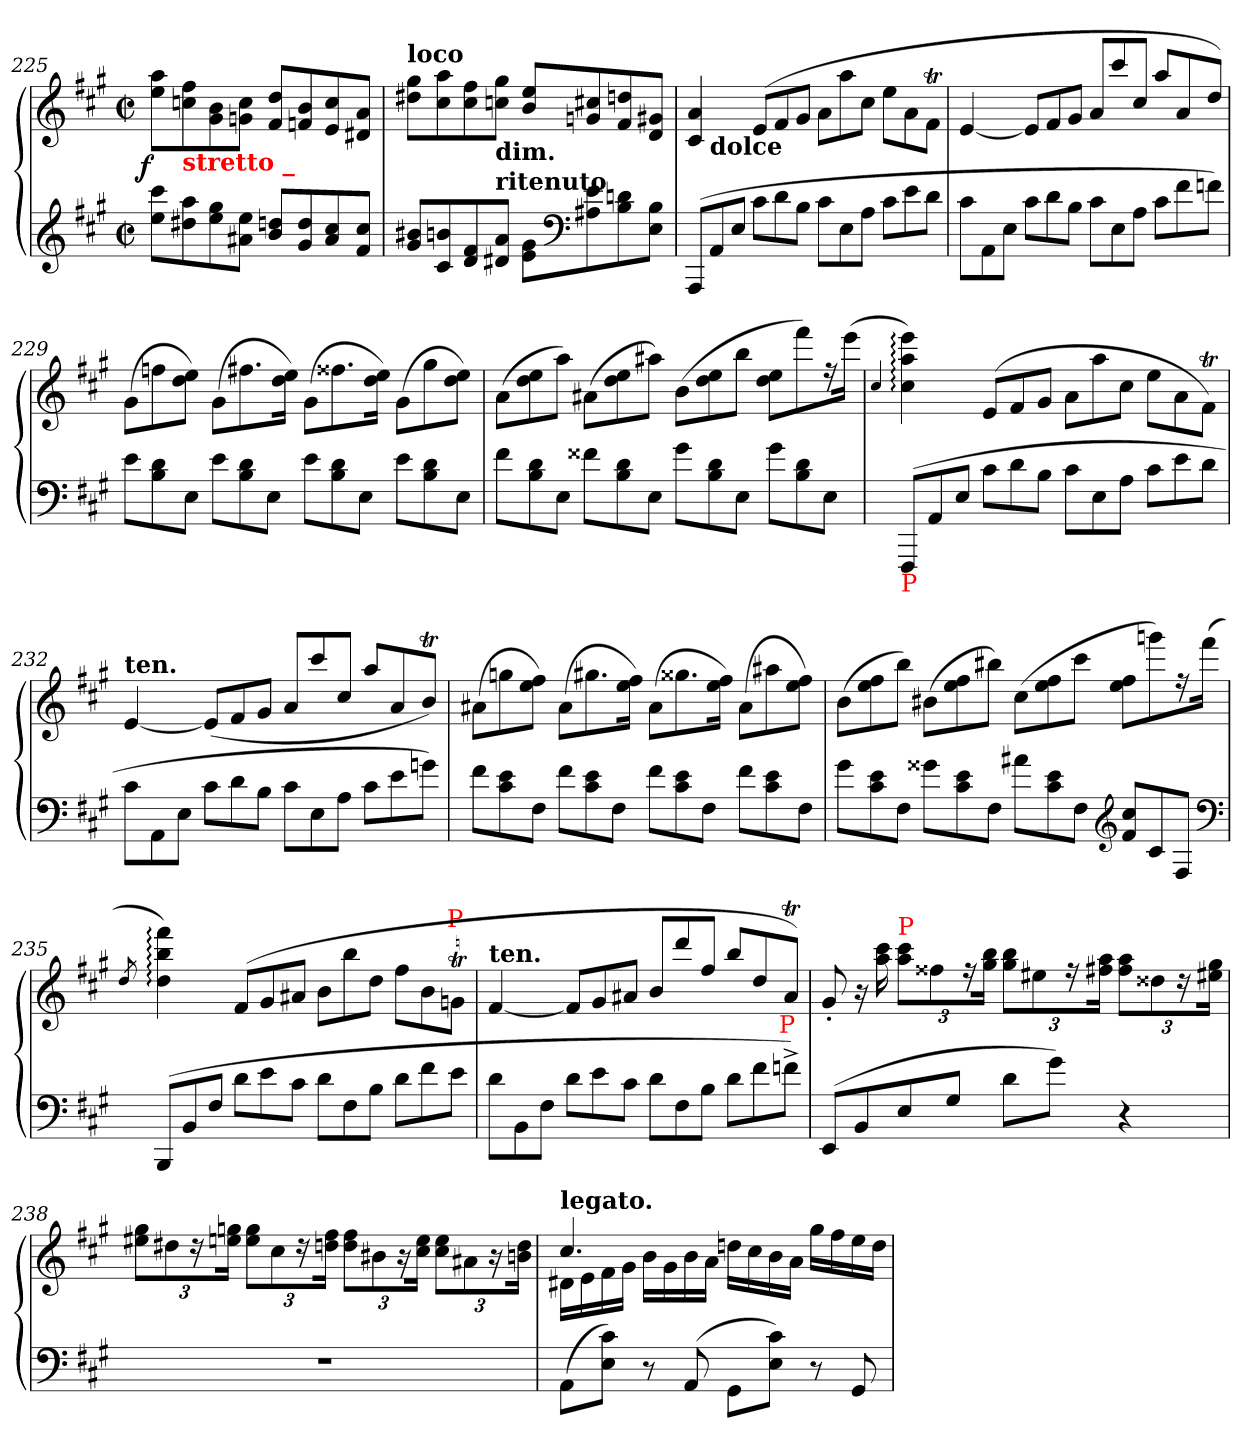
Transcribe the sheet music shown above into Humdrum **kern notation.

**kern	**kern	**dynam
*part1	*part1	*part1
*staff2	*staff1	*staff1/2
*clefG2	*clefG2	*
*k[f#c#g#]	*k[f#c#g#]	*
*M2/2	*M2/2	*
*met(c|)	*met(c|)	*
=225	=225	=225
!	!	!LO:DY:rj
8ccc# 8eeL	8aa 8eeL	f
!	!LO:TX:b:B:color=red:t=stretto _	!
8aa 8dd#X	8ff# 8ccn	.
8gg# 8ee	8b 8g#	.
8ee 8a#XJ	8cc 8gnJ	.
8ddn 8bL	8dd 8f#L	.
8dd 8g#	8b 8fn	.
8cc# 8a#	8cc 8e	.
8cc# 8f#J	8a 8d#XJ	.
=226	=226	=226
!	!LO:TX:a:B:t=loco	!
8b#X 8g#L	8gg# 8dd#XL	.
8bn 8c#	8aa 8cc#	.
8f# 8d	8ff# 8cc#	.
!	!LO:TX:c:B:t=dim.	!
!LO:TX:a:B:t=ritenuto	!	!
8a 8d#XJ	8gg# 8ccnJ	.
8g# 8eL	8ee 8bL	.
*clefF4	*	*
8e 8A#X	8cc#X 8gn	.
8dn 8B	8ddn 8f#	.
8B 8EJ	8g#X 8dJ	.
=227	=227	=227
*Xtuplet	*	*
*	*^	*
(<12AAAL	4a 4c#	12ryy	.
!	!	!LO:TX:b:B:t=dolce	!
12AA	.	3%2ryy	.
12EJ	.	.	.
*	*Xtuplet	*	*
12c#L	(>12eL	.	.
12d	12f#	.	.
12BJ	12g#J	.	.
12c#L	12a\L	.	.
12E	12aa	.	.
12AJ	12cc#J	.	.
12c#L	12ee\L	6.ryy	.
12e	12a	.	.
12dJ	12f#TJ	.	.
=228	=228	=228	=228
!	!LO:TX:a:B:t=ten.	!	!
*	*v	*v	*
12c#L	[4e	.
12AA	.	.
12EJ	.	.
12c#L	12e/L]	.
12d	12f#	.
12BJ	12g#J	.
12c#L	12a/L	.
12E	12ccc#	.
12AJ	12cc#J	.
12c#L	12aa/L	.
12f#\	12a/	.
12fn\J)	12dd/J)	.
=229	=229	=229
12eL	(>12g#L	.
12d 12B	12ffn	.
12EJ	12ee 12ddJ)	.
12eL	(>12g#L	.
12d 12B	12.ff#X	.
12EJ	.	.
.	24ee 24ddJk)	.
12eL	(>12g#L	.
12d 12B	12.ff##X	.
12EJ	.	.
.	24ee 24ddJk)	.
12eL	(>12g#L	.
12d 12B	12gg#	.
12EJ	12ee 12ddJ)	.
=230	=230	=230
12f#L	(>12aL	.
12d 12B	12ee 12dd	.
12EJ	12aaJ)	.
12f##XL	(>12a#XL	.
12d 12B	12ee 12dd	.
12EJ	12aa#XJ)	.
12g#L	(>12bL	.
12d 12B	12ee 12dd	.
12EJ	12bbJ	.
12g#L	12ee 12ddL	.
12d 12B	12fff#)	.
12EJ	24rff	.
.	(>24eeeJk	.
=231	=231	=231
.	4qqcc#/	.
!LO:TX:b:color=red:t=P	!	!
(<12FFF#L	4eee: 4aa: 4cc#:)	.
12AA	.	.
12EJ	.	.
12c#L	(>12eL	.
12d	12f#	.
12BJ	12g#J	.
12c#L	12a\L	.
12E	12aa	.
12AJ	12cc#J	.
12c#L	12ee\L	.
12e	12a	.
12dJ	12f#TJ)	.
=232	=232	=232
!	!LO:TX:a:B:t=ten.	!
12c#L	[4e	.
12AA	.	.
12EJ	.	.
12c#L	(>12eL]	.
12d	12f#	.
12BJ	12g#J	.
12c#L	12a/L	.
12E	12ccc#	.
12AJ	12cc#J	.
12c#\L	12aa/L	.
12e\	12a/	.
12gn\J)	12bT/J)	.
=233	=233	=233
12f#L	(>12a#XL	.
12e 12c#	12ggn	.
12F#J	12ff# 12eeJ)	.
12f#L	(>12a#L	.
12e 12c#	12.gg#X	.
12F#J	.	.
.	24ff# 24eeJk)	.
12f#L	(>12a#L	.
12e 12c#	12.gg##X	.
12F#J	.	.
.	24ff# 24eeJk)	.
12f#L	(>12a#L	.
12e 12c#	12aa#X	.
12F#J	12ff# 12eeJ)	.
=234	=234	=234
12g#L	(>12bL	.
12e 12c#	12ff# 12ee	.
12F#J	12bbJ)	.
12g##XL	(>12b#XL	.
12e 12c#	12ff# 12ee	.
12F#J	12bb#XJ)	.
12a#XL	(>12cc#L	.
12e 12c#	12ff# 12ee	.
12F#J	12ccc#J	.
*clefG2	*	*
12cc# 12f#L	12ff# 12eeL	.
12c#	12gggn)	.
12F#J	24rff	.
.	(>24fff#Jk	.
*clefF4	*	*
=235	=235	=235
.	8qdd/	.
(<12BBBL	4fff#: 4bb: 4dd:)	.
12BB	.	.
12F#J	.	.
12dL	(>12f#L	.
12e	12g#	.
12c#J	12a#XJ	.
12dL	12bL	.
12F#	12bb	.
12BJ	12ddJ	.
12dL	12ff#L	.
12f#	12b	.
!	!LO:TX:a:color=red:t=P	!
12eJ	12gnTJ	.
=236	=236	=236
!	!LO:TX:a:B:t=ten.	!
12dL	[4f#	.
12BB	.	.
12F#J	.	.
12dL	12f#L]	.
12e	12g#	.
12c#J	12a#XJ	.
12dL	12b/L	.
12F#	12ddd	.
12BJ	12ff#J	.
12d\L	12bb/L	.
12f#\	12dd/	.
!LO:TX:a:color=red:t=P	!	!
12fn^<\J)	12a#t/J)	.
=237	=237	=237
(>8EEL	8g#'<	.
8BB	16r	.
.	16ccc# 16aa	.
*	*tuplet	*
*	*Xbrackettup	*
!	!LO:TX:a:color=red:t=P	!
8E	12ccc# 12aaL	.
.	12ff##X	.
8G#J	.	.
.	24rff	.
.	24bb 24gg#Jk	.
8dL	12bb 12gg#L	.
.	12ee#X	.
8g#J)	.	.
.	24r	.
.	24aa 24ff#XJk	.
4r	12aa 12ff#L	.
.	12dd##X	.
.	24rdd	.
.	24gg# 24ee#XJk	.
=238	=238	=238
1rF	12gg# 12ee#XL	.
.	12dd#X	.
.	24rdd	.
.	24ggn 24eenJk	.
.	12gg 12eeL	.
.	12cc#	.
.	24rdd	.
.	24ff# 24ddnJk	.
.	12ff# 12ddL	.
.	12b#X	.
.	24r	.
.	24ee 24cc#Jk	.
.	12ee 12cc#L	.
.	12a#X	.
.	24r	.
.	24dd 24bnJk	.
=239	=239	=239
*	*^	*
!	!LO:TX:a:B:t=legato.	!	!
(>8AAL	4.cc#	16d#XLL	.
.	.	16e	.
8c# 8EJ)	.	16f#	.
.	.	16g#JJ	.
8r	.	16bLL	.
.	.	16g#	.
(>8AA	8ryy	16b	.
.	.	16aJJ	.
8GG#L	4ryy	16ddnLL	.
.	.	16cc#	.
8c# 8EJ)	.	16b	.
.	.	16aJJ	.
8r	4ryy	16gg#LL	.
.	.	16ff#	.
8GG#	.	16ee	.
.	.	16ddJJ	.
*	*v	*v	*
=	=	=
*-	*-	*-
